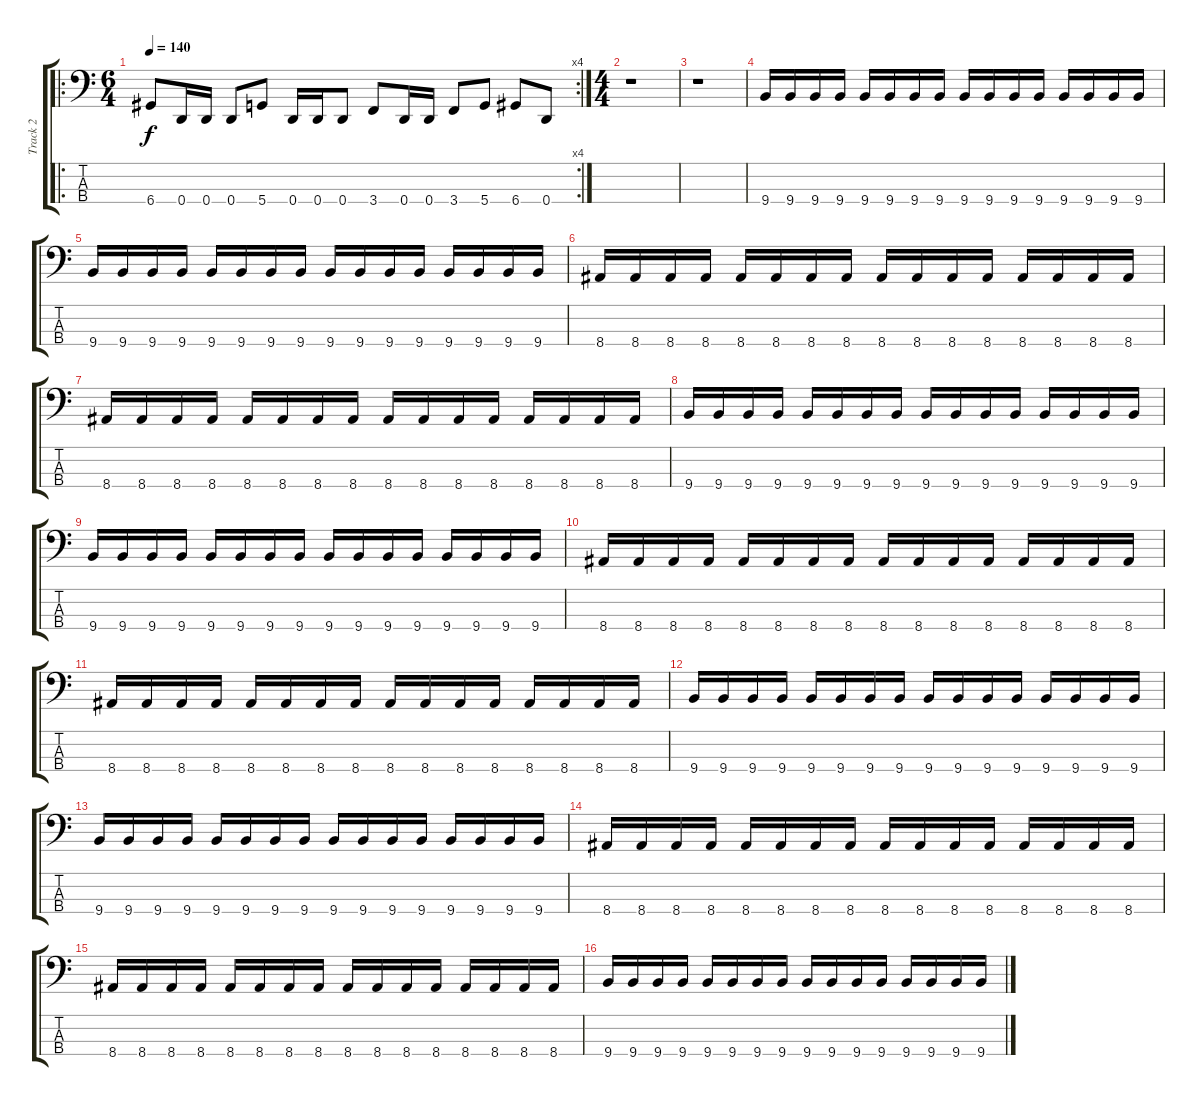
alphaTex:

\track ("Track 2" "Track 2") {instrument electricbasspick}
\staff {score tabs}
\tuning (G2 D2 A1 D1) {hide}
\ro
\rc 4
\ts (6 4)
\tempo 140
\clef f4
\ks c
6.4.8{dy f} 0.4.16 0.4.16 0.4.8 5.4.8 0.4.16 0.4.16 0.4.8 3.4.8 0.4.16 0.4.16 3.4.8 5.4.8 6.4.8 0.4.8 |
\ts (4 4)
r.1 |
r.1 |
9.4.16 9.4.16 9.4.16 9.4.16 9.4.16 9.4.16 9.4.16 9.4.16 9.4.16 9.4.16 9.4.16 9.4.16 9.4.16 9.4.16 9.4.16 9.4.16 |
9.4.16 9.4.16 9.4.16 9.4.16 9.4.16 9.4.16 9.4.16 9.4.16 9.4.16 9.4.16 9.4.16 9.4.16 9.4.16 9.4.16 9.4.16 9.4.16 |
8.4.16 8.4.16 8.4.16 8.4.16 8.4.16 8.4.16 8.4.16 8.4.16 8.4.16 8.4.16 8.4.16 8.4.16 8.4.16 8.4.16 8.4.16 8.4.16 |
8.4.16 8.4.16 8.4.16 8.4.16 8.4.16 8.4.16 8.4.16 8.4.16 8.4.16 8.4.16 8.4.16 8.4.16 8.4.16 8.4.16 8.4.16 8.4.16 |
9.4.16 9.4.16 9.4.16 9.4.16 9.4.16 9.4.16 9.4.16 9.4.16 9.4.16 9.4.16 9.4.16 9.4.16 9.4.16 9.4.16 9.4.16 9.4.16 |
9.4.16 9.4.16 9.4.16 9.4.16 9.4.16 9.4.16 9.4.16 9.4.16 9.4.16 9.4.16 9.4.16 9.4.16 9.4.16 9.4.16 9.4.16 9.4.16 |
8.4.16 8.4.16 8.4.16 8.4.16 8.4.16 8.4.16 8.4.16 8.4.16 8.4.16 8.4.16 8.4.16 8.4.16 8.4.16 8.4.16 8.4.16 8.4.16 |
8.4.16 8.4.16 8.4.16 8.4.16 8.4.16 8.4.16 8.4.16 8.4.16 8.4.16 8.4.16 8.4.16 8.4.16 8.4.16 8.4.16 8.4.16 8.4.16 |
9.4.16 9.4.16 9.4.16 9.4.16 9.4.16 9.4.16 9.4.16 9.4.16 9.4.16 9.4.16 9.4.16 9.4.16 9.4.16 9.4.16 9.4.16 9.4.16 |
9.4.16 9.4.16 9.4.16 9.4.16 9.4.16 9.4.16 9.4.16 9.4.16 9.4.16 9.4.16 9.4.16 9.4.16 9.4.16 9.4.16 9.4.16 9.4.16 |
8.4.16 8.4.16 8.4.16 8.4.16 8.4.16 8.4.16 8.4.16 8.4.16 8.4.16 8.4.16 8.4.16 8.4.16 8.4.16 8.4.16 8.4.16 8.4.16 |
8.4.16 8.4.16 8.4.16 8.4.16 8.4.16 8.4.16 8.4.16 8.4.16 8.4.16 8.4.16 8.4.16 8.4.16 8.4.16 8.4.16 8.4.16 8.4.16 |
9.4.16 9.4.16 9.4.16 9.4.16 9.4.16 9.4.16 9.4.16 9.4.16 9.4.16 9.4.16 9.4.16 9.4.16 9.4.16 9.4.16 9.4.16 9.4.16
